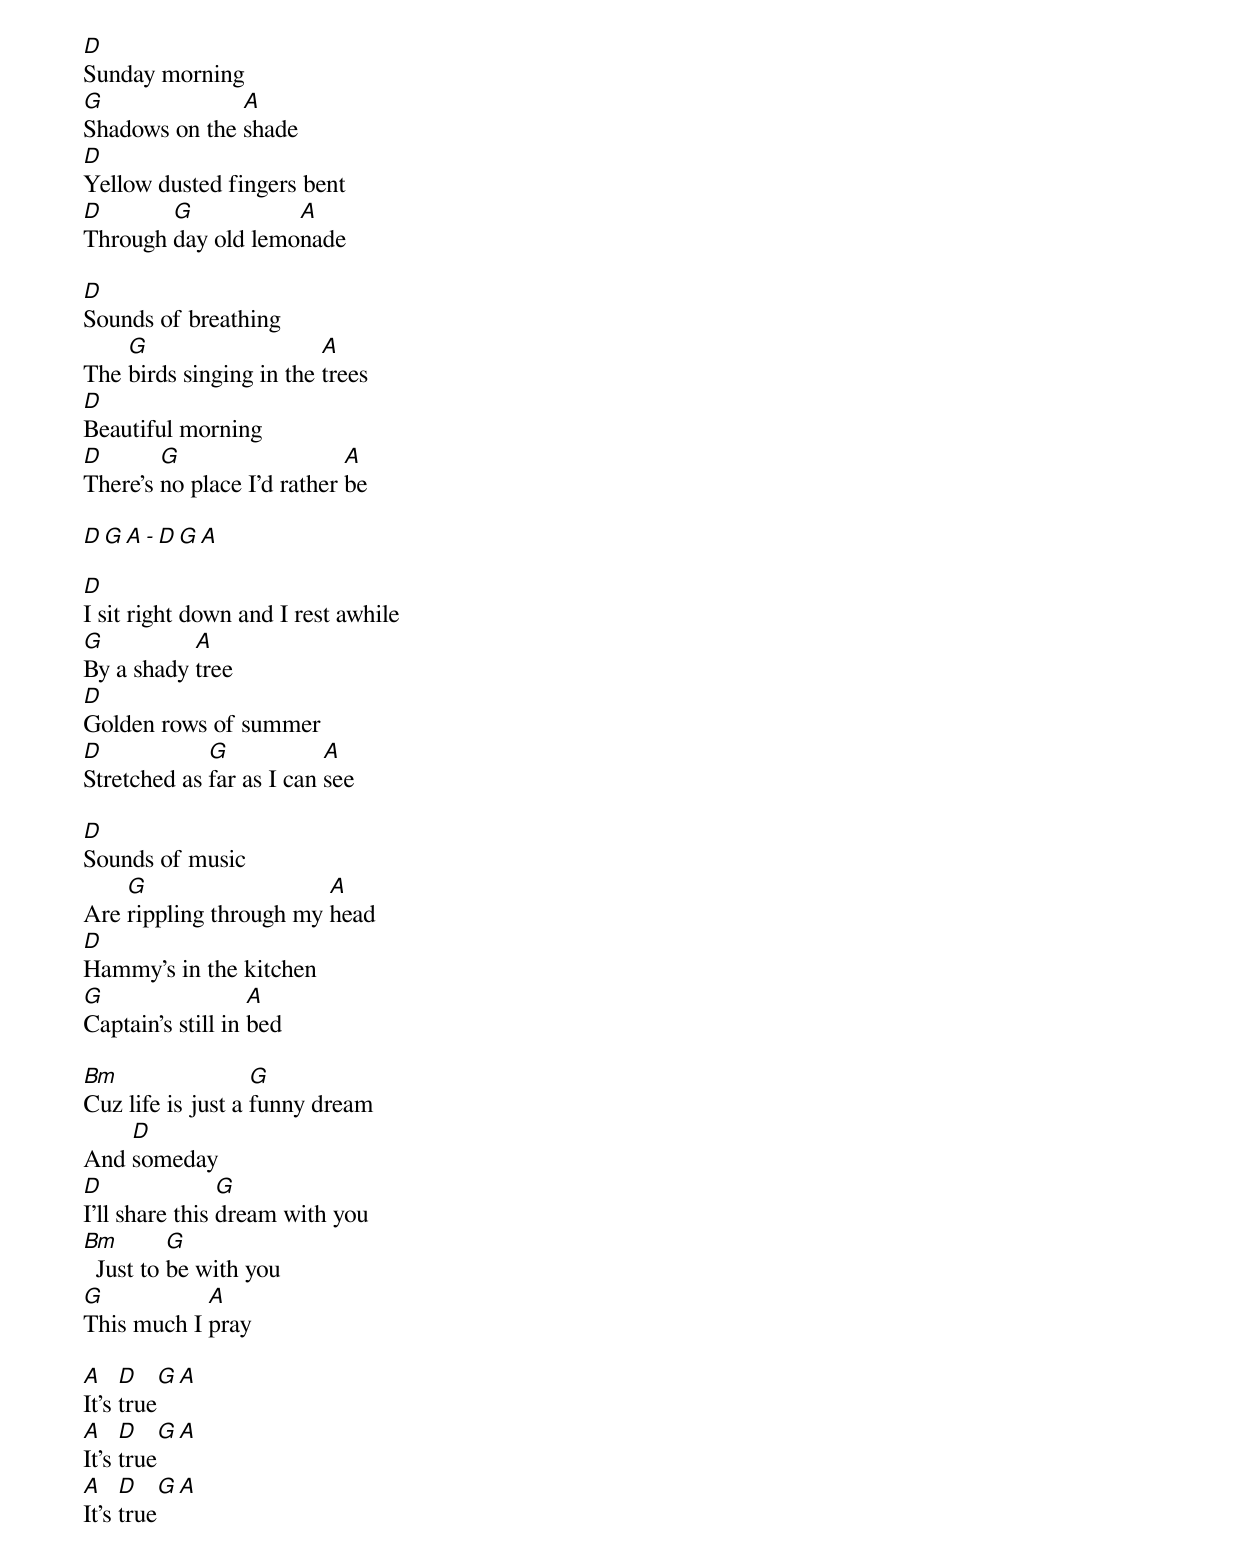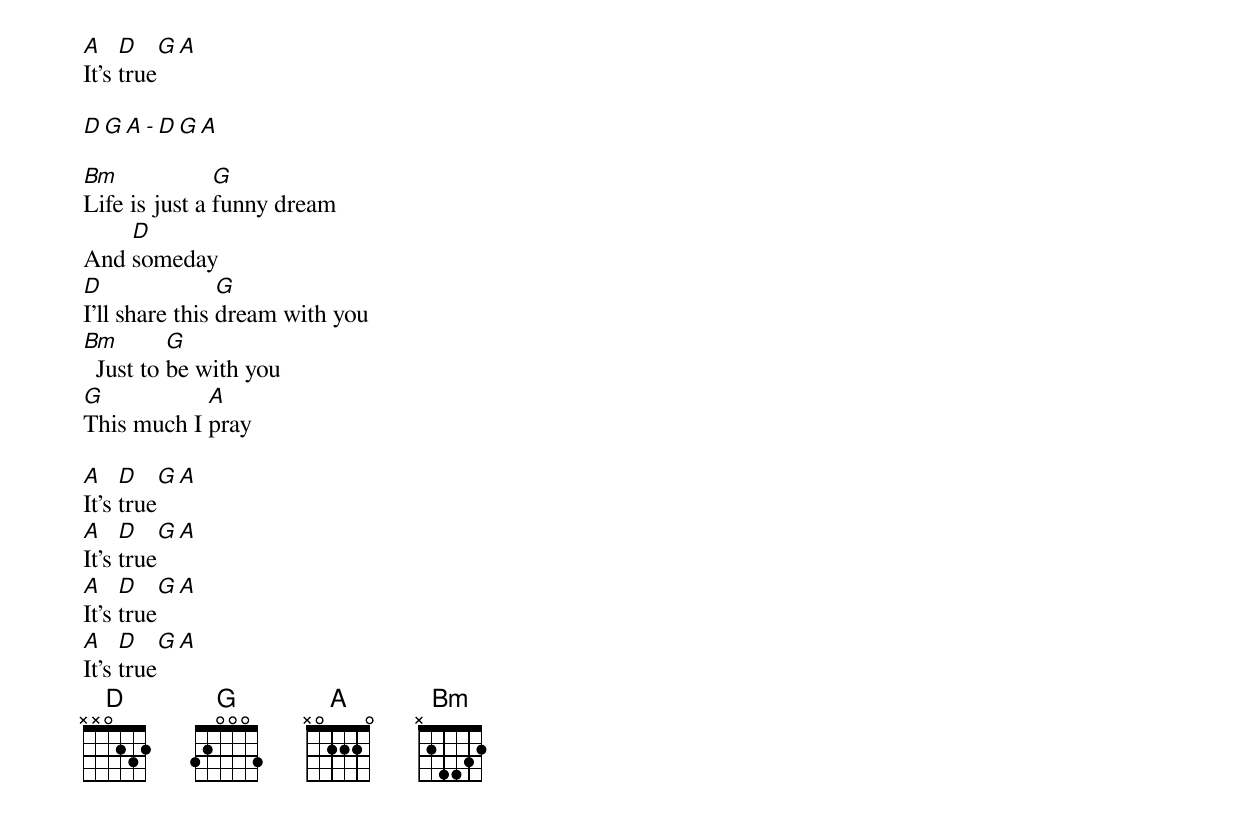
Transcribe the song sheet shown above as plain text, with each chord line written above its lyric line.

D
Sunday morning
G              A
Shadows on the shade
D
Yellow dusted fingers bent
D       G           A
Through day old lemonade

D
Sounds of breathing
    G                    A
The birds singing in the trees
D
Beautiful morning
D       G                   A
There's no place I'd rather be

D G A - D G A

D
I sit right down and I rest awhile
G          A
By a shady tree
D
Golden rows of summer
D            G            A
Stretched as far as I can see

D
Sounds of music
    G                   A
Are rippling through my head
D
Hammy's in the kitchen
G                  A
Captain's still in bed

Bm                 G
Cuz life is just a funny dream
    D
And someday
D               G
I'll share this dream with you
Bm        G
  Just to be with you
G           A
This much I pray

A    D   G  A
It's true
A    D   G  A
It's true
A    D   G  A
It's true
A    D   G  A
It's true

D G A - D G A

Bm             G
Life is just a funny dream
    D
And someday
D               G
I'll share this dream with you
Bm        G
  Just to be with you
G           A
This much I pray

A    D   G  A
It's true
A    D   G  A
It's true
A    D   G  A
It's true
A    D   G  A
It's true
